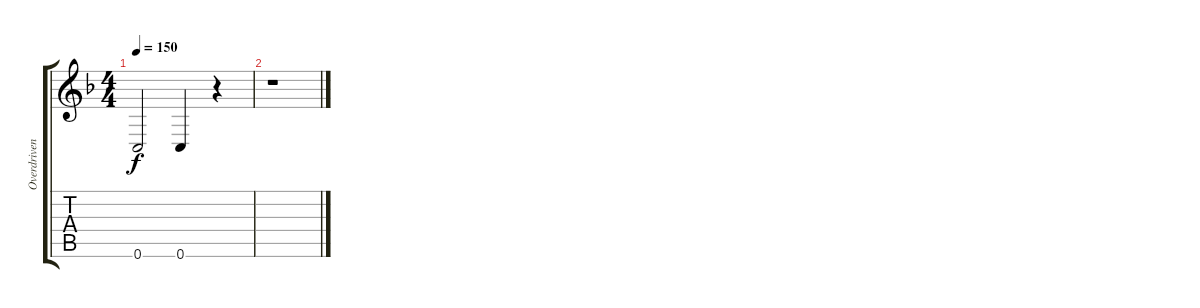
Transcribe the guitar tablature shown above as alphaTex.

\track ("Overdriven" "Overdriven") {instrument overdrivenguitar}
\staff {score tabs}
\tuning (D4 A3 F3 C3 G2 C2) {hide}
\ts (4 4)
\tempo 150
\clef g2
\ks f
0.6{t}.2{dy f} 0.6.4 r.4 |
r.1
